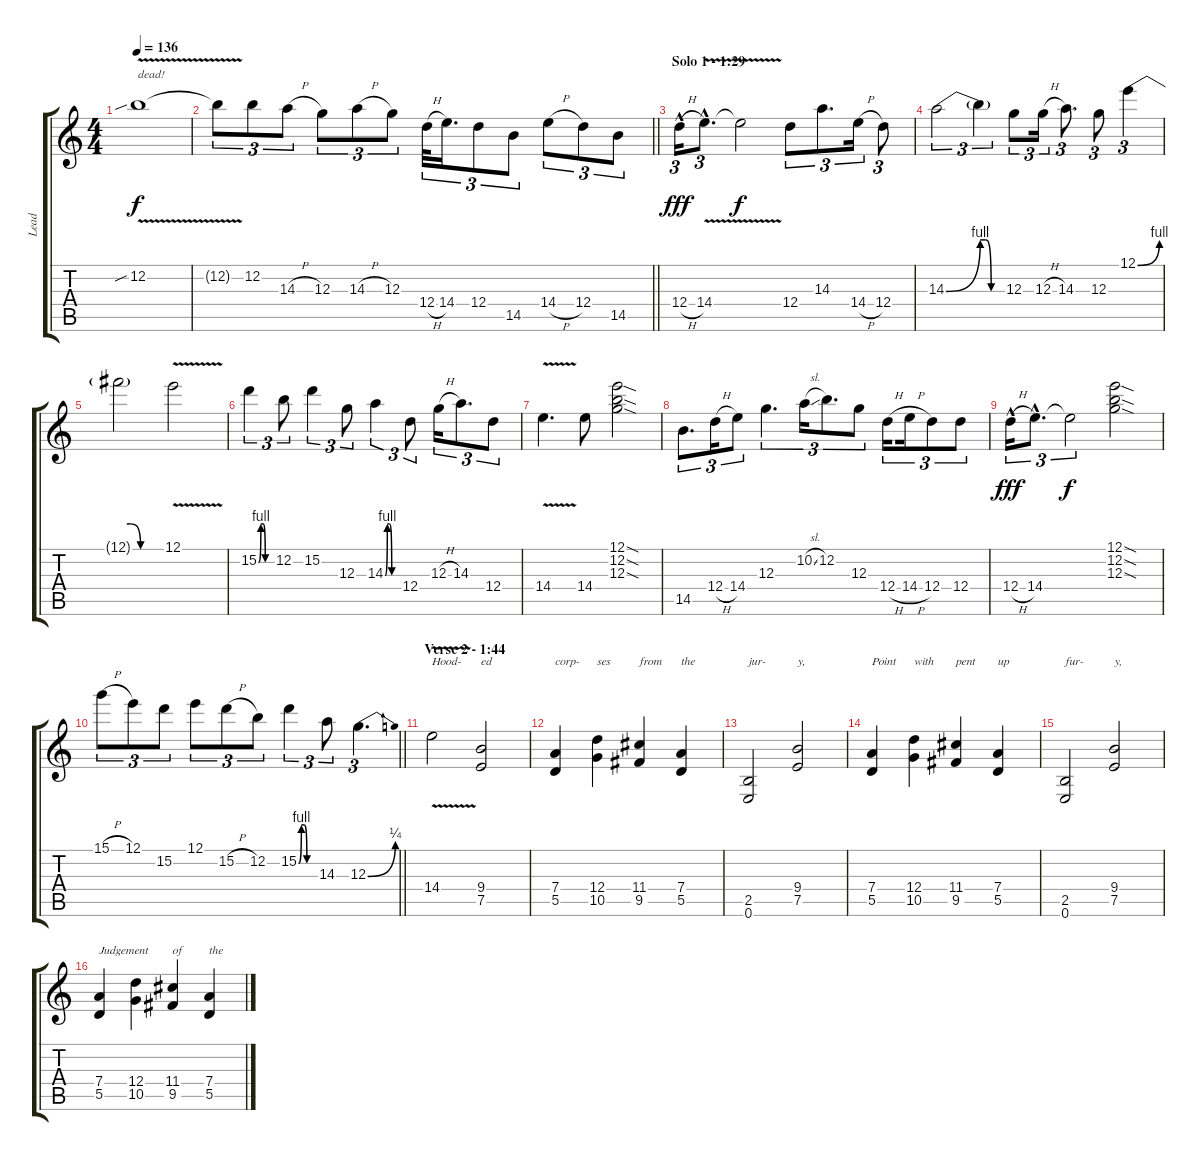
\track ("Lead" "Lead") {instrument distortionguitar}
\staff {score tabs}
\tuning (E4 B3 G3 D3 A2 E2) {hide}
\ts (4 4)
\tempo 136
\clef g2
\ks c
12.2{v sib}.1{txt "dead!" dy f} |
\barLineRight lightlight
12.2{t}.8{tu (3 2)} 12.2.8{tu (3 2)} 14.3{h}.8{tu (3 2)} 12.3.8{tu (3 2)} 14.3{h}.8{tu (3 2)} 12.3.8{tu (3 2)} 12.4{h}.32{tu (3 2)} 14.4.16{d tu (3 2)} 12.4.8{tu (3 2)} 14.5.8{tu (3 2)} 14.4{h}.8{tu (3 2)} 12.4.8{tu (3 2)} 14.5.8{tu (3 2)} |
\section ("" "Solo 1 - 1:29")
12.4{h hac}.16{tu (3 2) dy fff} 14.4{v hac}.8{d tu (3 2)} 14.4{t}.2{dy f} 12.4.8{tu (3 2)} 14.3.8{d tu (3 2)} 14.4{h}.16{tu (3 2)} 12.4.8{tu (3 2)} |
14.3{be (bend 0 0 60 4)}.2{tu (3 2)} 14.3{be (custom 0 4 15 4 30 0 60 0) t}.4{tu (3 2)} 12.3.8{tu (3 2)} 12.3{h}.16{tu (3 2)} 14.3.8{d tu (3 2)} 12.3.8{tu (3 2)} 12.1{be (bend 0 0 60 4)}.4{tu (3 2)} |
12.1{be (custom 0 4 15 4 30 0 60 0) t}.2 12.1{v}.2 |
15.2{be (custom 0 0 10 4 20 4 30 0 60 0)}.4{tu (3 2)} 12.2.8{tu (3 2)} 15.2.4{tu (3 2)} 12.3.8{tu (3 2)} 14.3{be (custom 0 0 10 4 20 4 30 0 60 0)}.4{tu (3 2)} 12.4.8{tu (3 2)} 12.3{h}.16{tu (3 2)} 14.3.8{d tu (3 2)} 12.4.8{tu (3 2)} |
14.4{v}.4{d} 14.4.8 (12.1{sod} 12.2{sod} 12.3{sod}).2 |
14.5.8{d tu (3 2)} 12.4{h}.16{tu (3 2)} 14.4.8{tu (3 2)} 12.3.4{d tu (3 2)} 10.2{sl}.16{tu (3 2)} 12.2.8{d tu (3 2)} 12.3.8{tu (3 2)} 12.4{h}.16{tu (3 2) beam splitsecondary} 14.4{h}.16{tu (3 2)} 12.4.8{tu (3 2)} 12.4.8{tu (3 2)} |
12.4{h hac}.16{tu (3 2) dy fff} 14.4{hac}.8{d tu (3 2)} 14.4{t}.2{tu (3 2) dy f} (12.1{sod} 12.2{sod} 12.3{sod}).2 |
\barLineRight lightlight
15.1{h}.8{tu (3 2)} 12.1.8{tu (3 2)} 15.2.8{tu (3 2)} 12.1.8{tu (3 2)} 15.2{h}.8{tu (3 2)} 12.2.8{tu (3 2)} 15.2{be (custom 0 0 10 4 20 4 30 0 60 0)}.4{tu (3 2)} 14.3.8{tu (3 2)} 12.3{be (bend 0 0 60 1)}.4{d tu (3 2)} |
\section ("" "Verse 2 - 1:44")
14.4{v}.2{txt "Hood-"} (9.4 7.5).2{txt "ed"} |
(7.4 5.5).4{txt "corp-"} (12.4 10.5).4{txt "ses"} (11.4 9.5).4{txt "from"} (7.4 5.5).4{txt "the"} |
(2.5 0.6).2{txt "jur-"} (9.4 7.5).2{txt "y,"} |
(7.4 5.5).4{txt "Point"} (12.4 10.5).4{txt "with"} (11.4 9.5).4{txt "pent"} (7.4 5.5).4{txt "up"} |
(2.5 0.6).2{txt "fur-"} (9.4 7.5).2{txt "y,"} |
(7.4 5.5).4{txt "Judgement"} (12.4 10.5).4 (11.4 9.5).4{txt "of"} (7.4 5.5).4{txt "the"}
